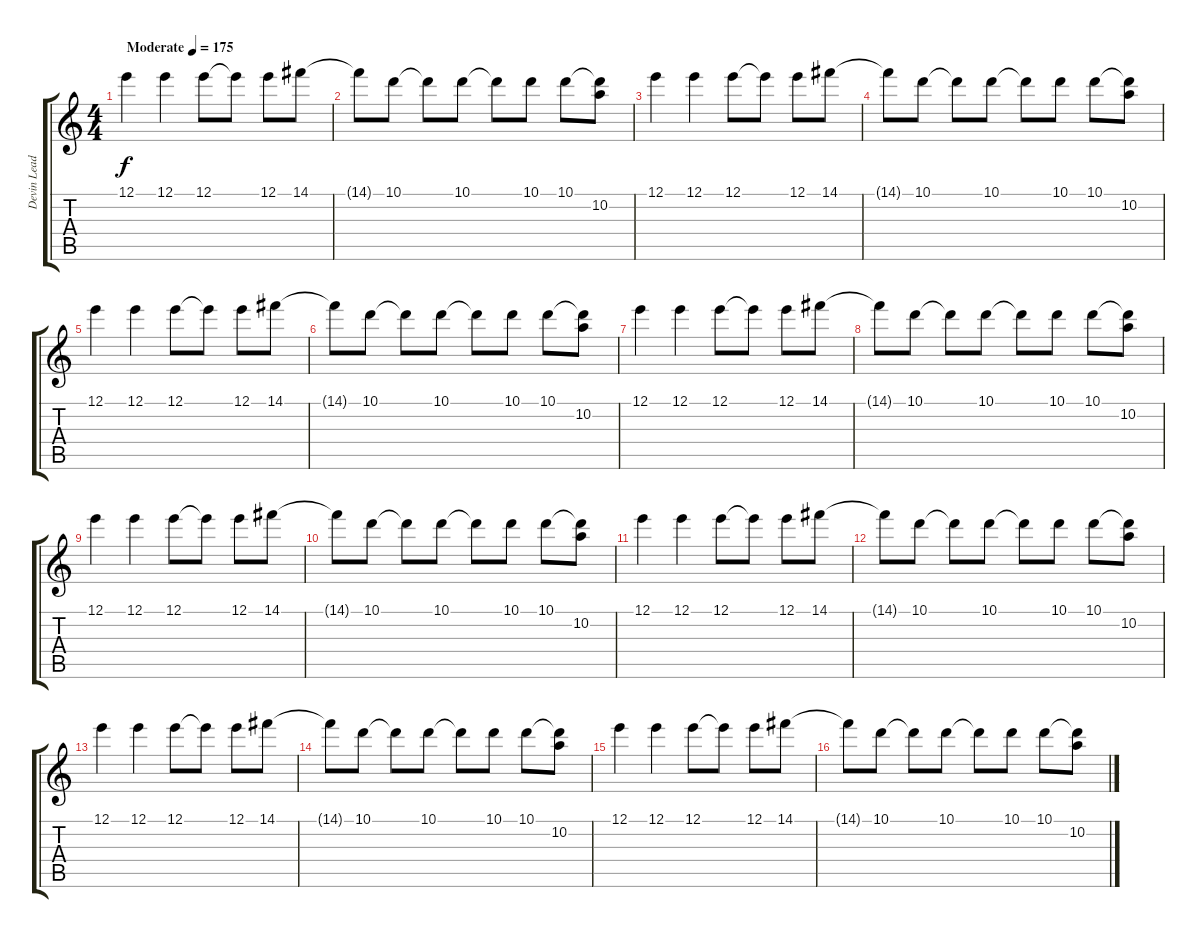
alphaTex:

\track ("Devin Lead" "Devin Lead") {instrument distortionguitar}
\staff {score tabs}
\tuning (E4 B3 G3 D3 A2 E2) {hide}
\ts (4 4)
\tempo (175 "Moderate")
\clef g2
\ks c
12.1.4{dy f instrument distortionguitar} 12.1.4 12.1.8 12.1{t}.8 12.1.8 14.1.8 |
14.1{t}.8 10.1.8 10.1{t}.8 10.1.8 10.1{t}.8 10.1.8 10.1.8 (10.1{t} 10.2).8 |
12.1.4 12.1.4 12.1.8 12.1{t}.8 12.1.8 14.1.8 |
14.1{t}.8 10.1.8 10.1{t}.8 10.1.8 10.1{t}.8 10.1.8 10.1.8 (10.1{t} 10.2).8 |
12.1.4 12.1.4 12.1.8 12.1{t}.8 12.1.8 14.1.8 |
14.1{t}.8 10.1.8 10.1{t}.8 10.1.8 10.1{t}.8 10.1.8 10.1.8 (10.1{t} 10.2).8 |
12.1.4 12.1.4 12.1.8 12.1{t}.8 12.1.8 14.1.8 |
14.1{t}.8 10.1.8 10.1{t}.8 10.1.8 10.1{t}.8 10.1.8 10.1.8 (10.1{t} 10.2).8 |
12.1.4 12.1.4 12.1.8 12.1{t}.8 12.1.8 14.1.8 |
14.1{t}.8 10.1.8 10.1{t}.8 10.1.8 10.1{t}.8 10.1.8 10.1.8 (10.1{t} 10.2).8 |
12.1.4 12.1.4 12.1.8 12.1{t}.8 12.1.8 14.1.8 |
14.1{t}.8 10.1.8 10.1{t}.8 10.1.8 10.1{t}.8 10.1.8 10.1.8 (10.1{t} 10.2).8 |
12.1.4 12.1.4 12.1.8 12.1{t}.8 12.1.8 14.1.8 |
14.1{t}.8 10.1.8 10.1{t}.8 10.1.8 10.1{t}.8 10.1.8 10.1.8 (10.1{t} 10.2).8 |
12.1.4 12.1.4 12.1.8 12.1{t}.8 12.1.8 14.1.8 |
14.1{t}.8 10.1.8 10.1{t}.8 10.1.8 10.1{t}.8 10.1.8 10.1.8 (10.1{t} 10.2).8
